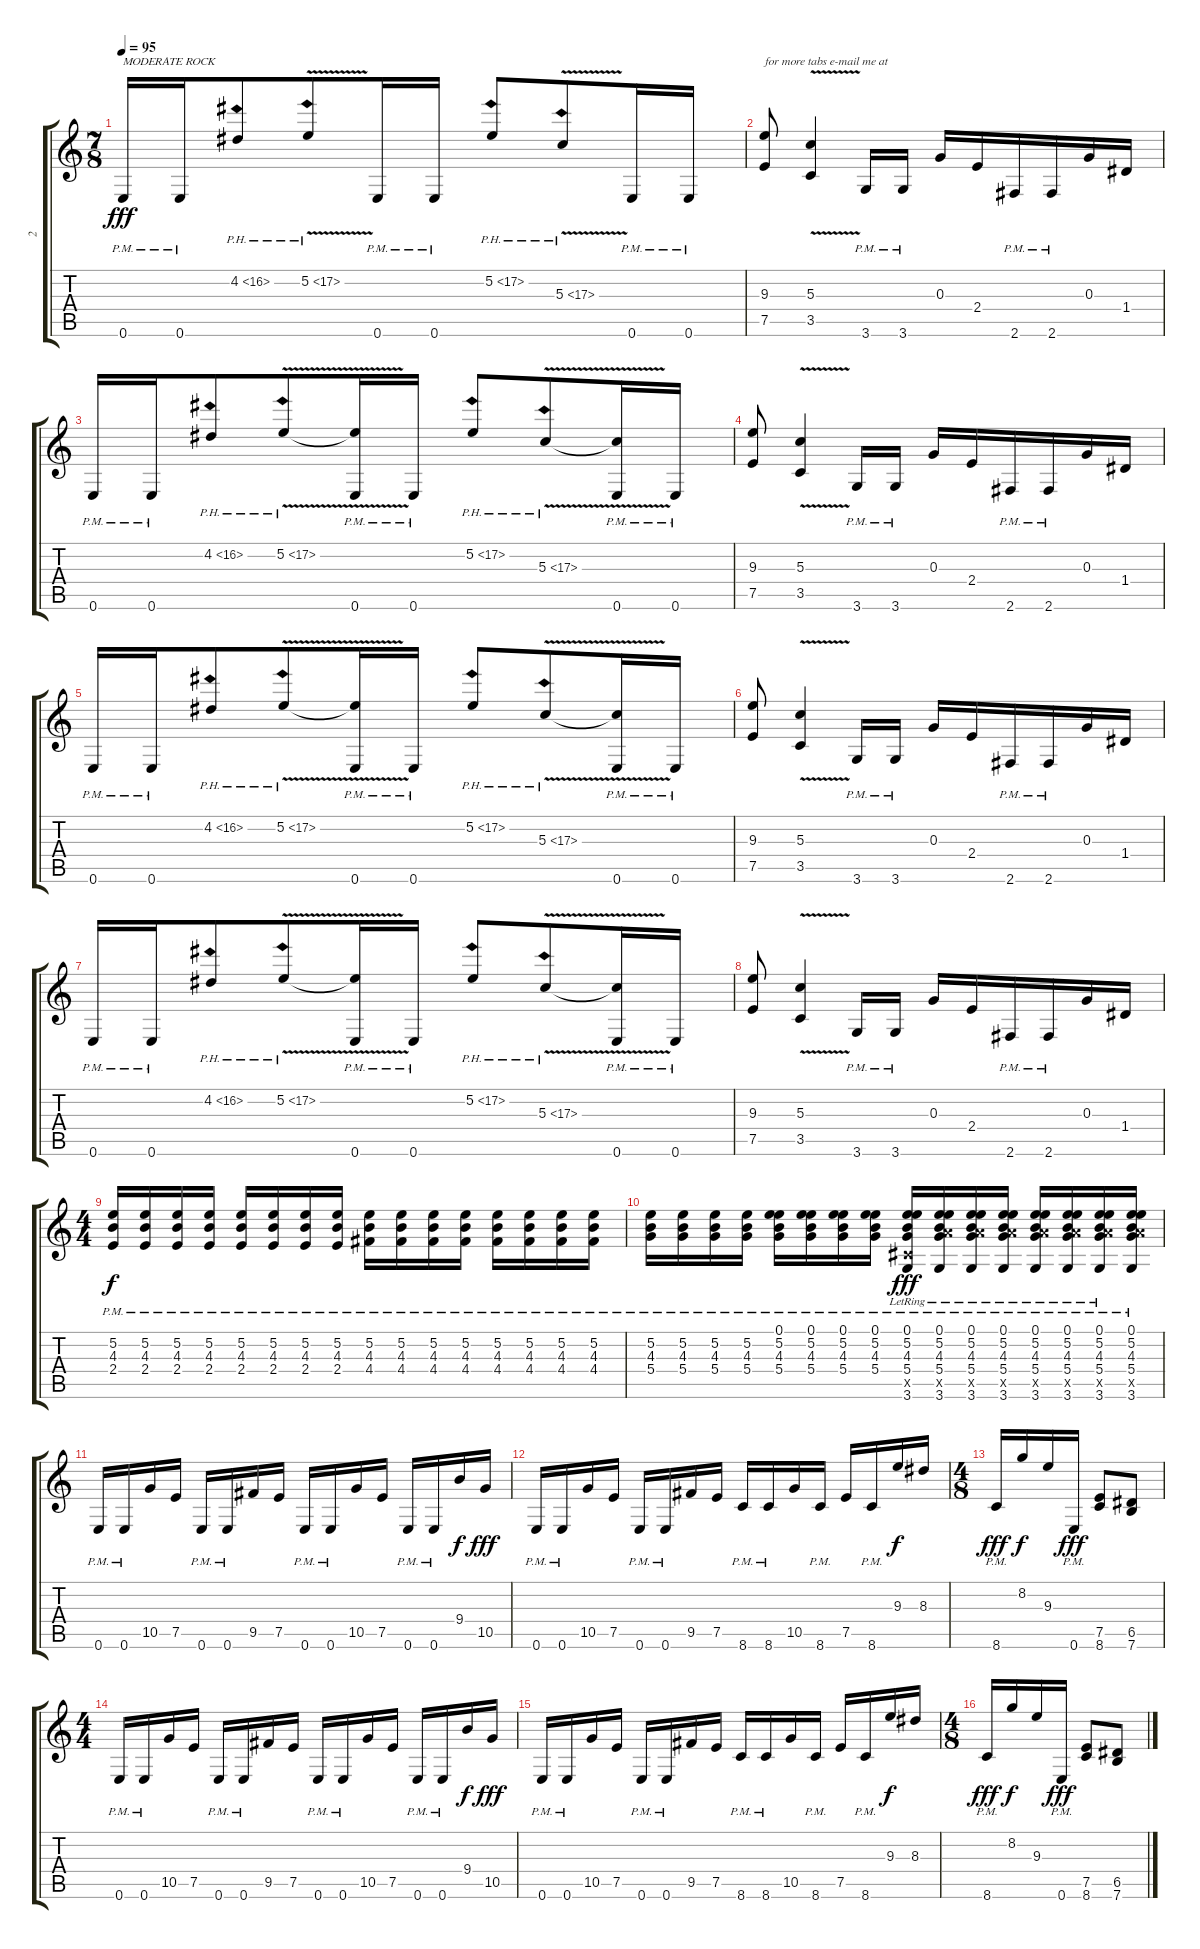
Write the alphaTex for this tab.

\track ("2" "2") {instrument distortionguitar}
\staff {score tabs}
\tuning (E4 B3 G3 D3 A2 E2) {hide}
\ts (7 8)
\tempo 95
\clef g2
\ks c
0.6{pm}.16{txt "MODERATE ROCK" dy fff instrument distortionguitar} 0.6{pm}.16 4.2{ph 12}.8 5.2{ph 12 v}.8 0.6{pm}.16 0.6{pm}.16 5.2{ph 12}.8 5.3{ph 12 v}.8 0.6{pm}.16 0.6{pm}.16 |
(9.3 7.5).8{txt "for more tabs e-mail me at"} (5.3{v} 3.5{v}).4 3.6{pm}.16 3.6{pm}.16 0.3.16 2.4.16 2.6{pm}.16 2.6{pm}.16 0.3.16 1.4.16 |
0.6{pm}.16 0.6{pm}.16 4.2{ph 12}.8 5.2{ph 12 v}.8 (5.2{t} 0.6{pm}).16 0.6{pm}.16 5.2{ph 12}.8 5.3{ph 12 v}.8 (5.3{t} 0.6{pm}).16 0.6{pm}.16 |
(9.3 7.5).8 (5.3{v} 3.5{v}).4 3.6{pm}.16 3.6{pm}.16 0.3.16 2.4.16 2.6{pm}.16 2.6{pm}.16 0.3.16 1.4.16 |
0.6{pm}.16 0.6{pm}.16 4.2{ph 12}.8 5.2{ph 12 v}.8 (5.2{t} 0.6{pm}).16 0.6{pm}.16 5.2{ph 12}.8 5.3{ph 12 v}.8 (5.3{t} 0.6{pm}).16 0.6{pm}.16 |
(9.3 7.5).8 (5.3{v} 3.5{v}).4 3.6{pm}.16 3.6{pm}.16 0.3.16 2.4.16 2.6{pm}.16 2.6{pm}.16 0.3.16 1.4.16 |
0.6{pm}.16 0.6{pm}.16 4.2{ph 12}.8 5.2{ph 12 v}.8 (5.2{t} 0.6{pm}).16 0.6{pm}.16 5.2{ph 12}.8 5.3{ph 12 v}.8 (5.3{t} 0.6{pm}).16 0.6{pm}.16 |
(9.3 7.5).8 (5.3{v} 3.5{v}).4 3.6{pm}.16 3.6{pm}.16 0.3.16 2.4.16 2.6{pm}.16 2.6{pm}.16 0.3.16 1.4.16 |
\ts (4 4)
(5.2{pm} 4.3{pm} 2.4{pm}).16{dy f} (5.2{pm} 4.3{pm} 2.4{pm}).16 (5.2{pm} 4.3{pm} 2.4{pm}).16 (5.2{pm} 4.3{pm} 2.4{pm}).16 (5.2{pm} 4.3{pm} 2.4{pm}).16 (5.2{pm} 4.3{pm} 2.4{pm}).16 (5.2{pm} 4.3{pm} 2.4{pm}).16 (5.2{pm} 4.3{pm} 2.4{pm}).16 (5.2{pm} 4.3{pm} 4.4{pm}).16 (5.2{pm} 4.3{pm} 4.4{pm}).16 (5.2{pm} 4.3{pm} 4.4{pm}).16 (5.2{pm} 4.3{pm} 4.4{pm}).16 (5.2{pm} 4.3{pm} 4.4{pm}).16 (5.2{pm} 4.3{pm} 4.4{pm}).16 (5.2{pm} 4.3{pm} 4.4{pm}).16 (5.2{pm} 4.3{pm} 4.4{pm}).16 |
(5.2{pm} 4.3{pm} 5.4{pm}).16 (5.2{pm} 4.3{pm} 5.4{pm}).16 (5.2{pm} 4.3{pm} 5.4{pm}).16 (5.2{pm} 4.3{pm} 5.4{pm}).16 (0.1{pm} 5.2{pm} 4.3{pm} 5.4{pm}).16 (0.1{pm} 5.2{pm} 4.3{pm} 5.4{pm}).16 (0.1{pm} 5.2{pm} 4.3{pm} 5.4{pm}).16 (0.1{pm} 5.2{pm} 4.3{pm} 5.4{pm}).16 (0.1 5.2{lr} 4.3 5.4{pm} 4.5{pm x} 3.6).16{dy fff} (0.1 5.2{lr} 4.3{lr} 5.4{pm lr} 12.5{pm x} 3.6).16 (0.1 5.2{lr} 4.3{lr} 5.4{pm lr} 12.5{pm x} 3.6).16 (0.1 5.2{lr} 4.3{lr} 5.4{pm lr} 12.5{pm x} 3.6).16 (0.1 5.2{lr} 4.3{lr} 5.4{pm lr} 12.5{pm x} 3.6).16 (0.1 5.2{lr} 4.3{lr} 5.4{pm lr} 12.5{pm x} 3.6).16 (0.1 5.2{lr} 4.3{lr} 5.4{pm lr} 12.5{pm x} 3.6).16 (0.1 5.2 4.3 5.4{pm} 12.5{pm x} 3.6).16 |
0.6{pm}.16 0.6{pm}.16 10.5.16 7.5.16 0.6{pm}.16 0.6{pm}.16 9.5.16 7.5.16 0.6{pm}.16 0.6{pm}.16 10.5.16 7.5.16 0.6{pm}.16 0.6{pm}.16 9.4.16{dy f} 10.5.16{dy fff} |
0.6{pm}.16 0.6{pm}.16 10.5.16 7.5.16 0.6{pm}.16 0.6{pm}.16 9.5.16 7.5.16 8.6{pm}.16 8.6{pm}.16 10.5.16 8.6{pm}.16 7.5.16 8.6{pm}.16 9.3.16{dy f} 8.3.16 |
\ts (4 8)
8.6{pm}.16{dy fff} 8.2.16{dy f} 9.3.16 0.6{pm}.16{dy fff} (7.5 8.6).8 (6.5 7.6).8 |
\ts (4 4)
0.6{pm}.16 0.6{pm}.16 10.5.16 7.5.16 0.6{pm}.16 0.6{pm}.16 9.5.16 7.5.16 0.6{pm}.16 0.6{pm}.16 10.5.16 7.5.16 0.6{pm}.16 0.6{pm}.16 9.4.16{dy f} 10.5.16{dy fff} |
0.6{pm}.16 0.6{pm}.16 10.5.16 7.5.16 0.6{pm}.16 0.6{pm}.16 9.5.16 7.5.16 8.6{pm}.16 8.6{pm}.16 10.5.16 8.6{pm}.16 7.5.16 8.6{pm}.16 9.3.16{dy f} 8.3.16 |
\ts (4 8)
8.6{pm}.16{dy fff} 8.2.16{dy f} 9.3.16 0.6{pm}.16{dy fff} (7.5 8.6).8 (6.5 7.6).8
